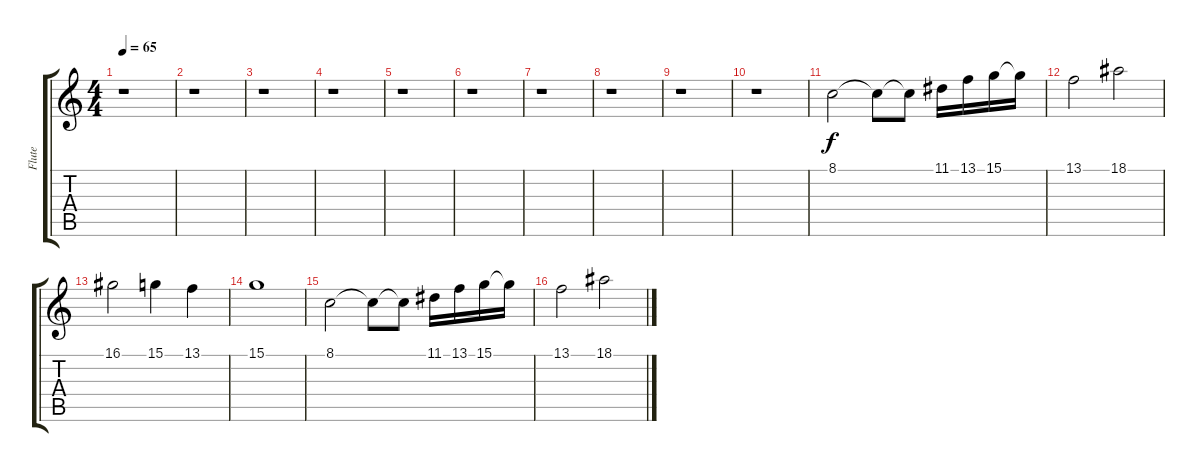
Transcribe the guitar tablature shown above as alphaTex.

\track ("Flute" "Flute") {instrument flute}
\staff {score tabs}
\tuning (E4 B3 G3 D3 A2 E2) {hide}
\ts (4 4)
\tempo 65
\clef g2
\ks c
r.1{dy f} |
r.1 |
r.1 |
r.1 |
r.1 |
r.1 |
r.1 |
r.1 |
r.1 |
r.1 |
8.1.2 8.1{t}.8 8.1{t}.8 11.1.16 13.1.16 15.1.16 15.1{t}.16 |
13.1.2 18.1.2 |
16.1.2 15.1.4 13.1.4 |
15.1.1 |
8.1.2 8.1{t}.8 8.1{t}.8 11.1.16 13.1.16 15.1.16 15.1{t}.16 |
13.1.2 18.1.2
